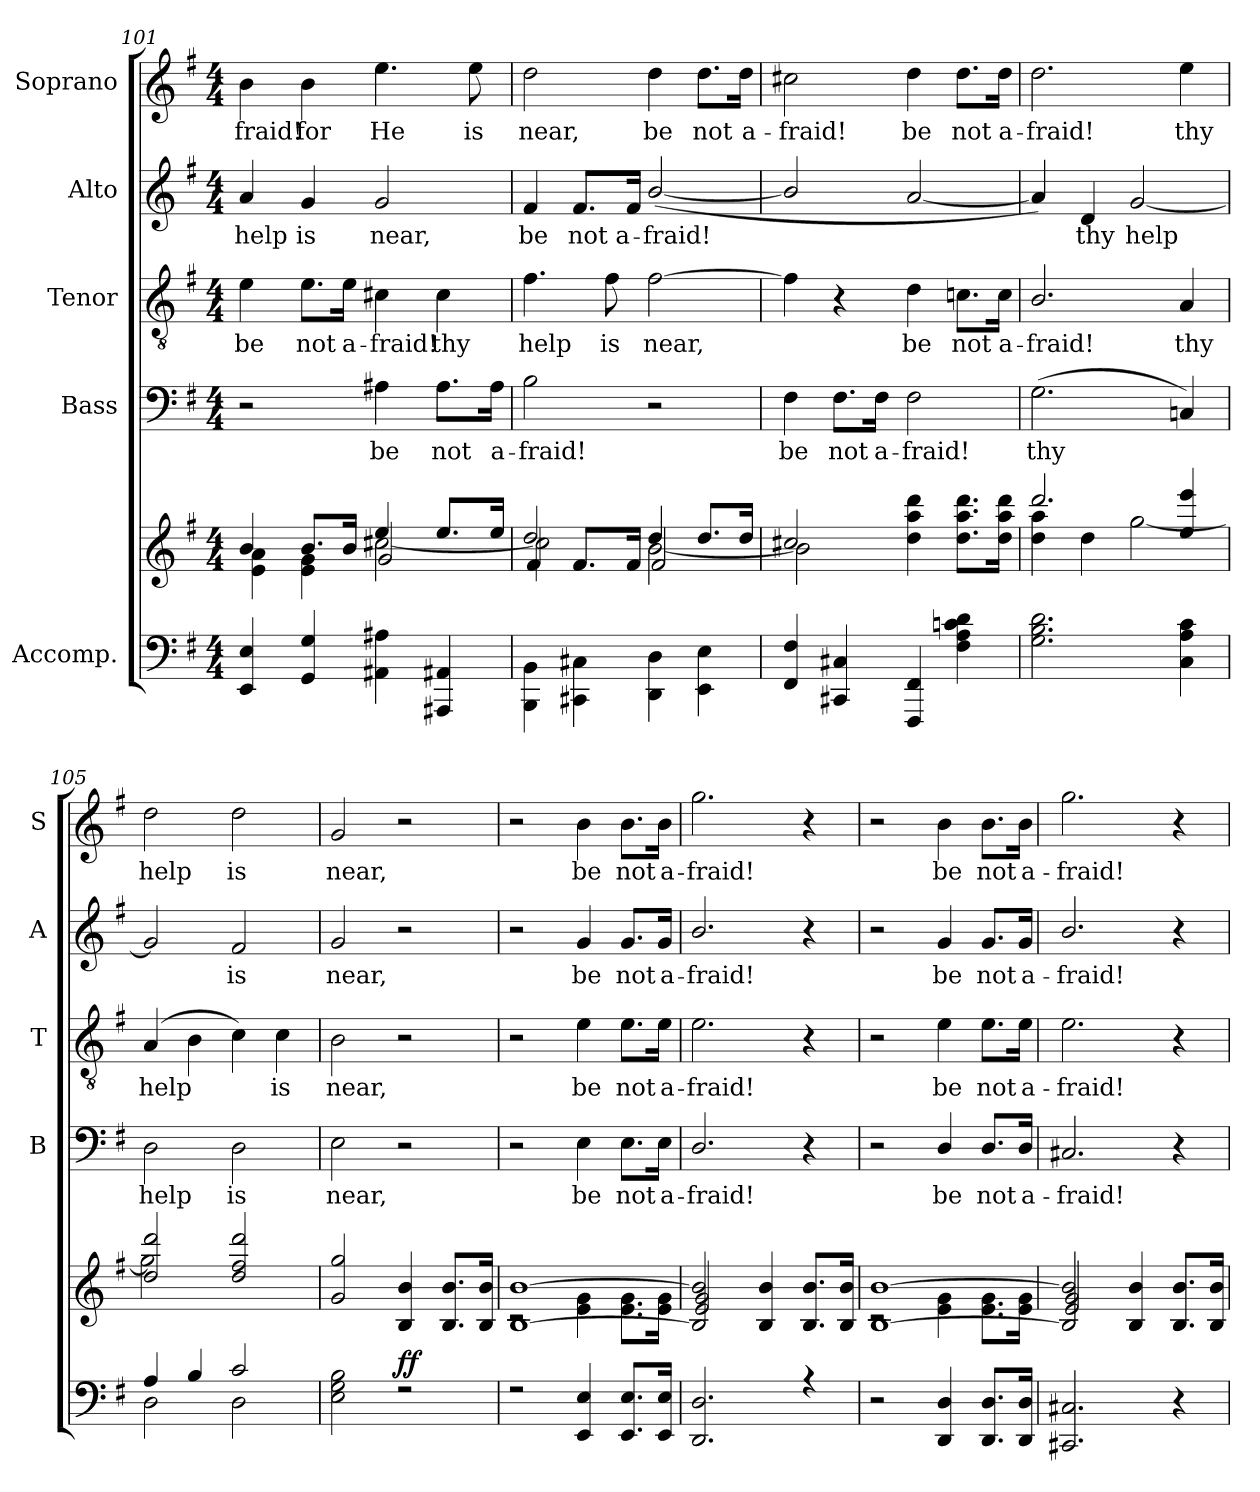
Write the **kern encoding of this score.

**kern	**kern	**dynam	**kern	**text	**kern	**text	**kern	**text	**kern	**text
*part5	*part5	*part5	*part4	*part4	*part3	*part3	*part2	*part2	*part1	*part1
*staff6	*staff5	*staff5/6	*staff4	*staff4	*staff3	*staff3	*staff2	*staff2	*staff1	*staff1
*I"Accomp.	*	*	*I"Bass	*	*I"Tenor	*	*I"Alto	*	*I"Soprano	*
*	*	*	*I'B	*	*I'T	*	*I'A	*	*I'S	*
*clefF4	*clefG2	*	*clefF4	*	*clefGv2	*	*clefG2	*	*clefG2	*
*k[f#]	*k[f#]	*	*k[f#]	*	*k[f#]	*	*k[f#]	*	*k[f#]	*
*G:	*G:	*	*G:	*	*G:	*	*G:	*	*G:	*
*M4/4	*M4/4	*	*M4/4	*	*M4/4	*	*M4/4	*	*M4/4	*
=101	=101	=101	=101	=101	=101	=101	=101	=101	=101	=101
*^	*^	*	*	*	*	*	*	*	*	*
*	*	*	*^	*	*	*	*	*	*	*	*	*
!	!	!	!	!	!	!	!	!	!LO:LY:b	!	!LO:LY:b	!	!LO:LY:b
4EE/ 4E/	2ryy	4b/	4e\ 4a\	2ryy	.	2r	.	4e\	be	4a/	help	4b\	-fraid!
!	!	!	!	!	!	!	!	!	!LO:LY:b	!	!LO:LY:b	!	!LO:LY:b
4GG/ 4G/	.	8.b/L	4e\ 4g\	.	.	.	.	8.e\L	not	4g/	is	4b\	for
!	!	!	!	!	!	!	!	!	!LO:LY:b	!	!	!	!
.	.	16b/Jk	.	.	.	.	.	16e\Jk	a-	.	.	.	.
!	!	!	!	!	!	!	!LO:LY:b	!	!LO:LY:b	!	!LO:LY:b	!	!LO:LY:b
2ryy	4AA#X\ 4A#X\	4ee/	[<2cc#X\	2g/	.	4A#X\	be	4c#X\	-fraid!	2g/	near,	4.ee\	He
!	!	!	!	!	!	!	!LO:LY:b	!	!LO:LY:b	!	!	!	!
.	4AAA#X/ 4AA#X/	8.ee/L	.	.	.	8.A#\L	not	4c#\	thy	.	.	.	.
!	!	!	!	!	!	!	!	!	!	!	!	!	!LO:LY:b
.	.	.	.	.	.	.	.	.	.	.	.	8ee\	is
!	!	!	!	!	!	!	!LO:LY:b	!	!	!	!	!	!
.	.	16ee/Jk	.	.	.	16A#\Jk	a-	.	.	.	.	.	.
*v	*v	*	*	*	*	*	*	*	*	*	*	*	*
!!LO:PB:g=z
=102	=102	=102	=102	=102	=102	=102	=102	=102	=102	=102	=102	=102
!	!	!	!	!	!	!LO:LY:b	!	!LO:LY:b	!	!LO:LY:b	!	!LO:LY:b
4BBB\ 4BB\	2dd/	2cc#\]	4f#/	.	2B\	-fraid!	4.f#\	help	4f#/	be	2dd\	near,
!	!	!	!	!	!	!	!	!	!	!LO:LY:b	!	!
4CC#X\ 4C#X\	.	.	8.f#/L	.	.	.	.	.	8.f#/L	not	.	.
!	!	!	!	!	!	!	!	!LO:LY:b	!	!	!	!
.	.	.	.	.	.	.	8f#\	is	.	.	.	.
!	!	!	!	!	!	!	!	!	!	!LO:LY:b	!	!
.	.	.	16f#/Jk	.	.	.	.	.	16f#/Jk	a-	.	.
!	!	!	!	!	!	!	!	!LO:LY:b	!	!LO:LY:b	!	!LO:LY:b
4DD\ 4D\	4dd/	[<2b\	2f#/	.	2r	.	[2f#\	near,	(<[2b/	-fraid!	4dd\	be
!	!	!	!	!	!	!	!	!	!	!	!	!LO:LY:b
4EE\ 4E\	8.dd/L	.	.	.	.	.	.	.	.	.	8.dd\L	not
!	!	!	!	!	!	!	!	!	!	!	!	!LO:LY:b
.	16dd/Jk	.	.	.	.	.	.	.	.	.	16dd\Jk	a-
*	*	*v	*v	*	*	*	*	*	*	*	*	*
=103	=103	=103	=103	=103	=103	=103	=103	=103	=103	=103	=103
*^	*	*	*	*	*	*	*	*	*	*	*
!	!	!	!	!	!	!LO:LY:b	!	!	!	!	!	!LO:LY:b
4FF#/ 4F#/	1ryy	2cc#X/	2b\]	.	4F#\	be	4f#\]	.	2b/]	.	2cc#X\	-fraid!
!	!	!	!	!	!	!LO:LY:b	!	!	!	!	!	!
4CC#X/ 4C#X/	.	.	.	.	8.F#\L	not	4r	.	.	.	.	.
!	!	!	!	!	!	!LO:LY:b	!	!	!	!	!	!
.	.	.	.	.	16F#\Jk	a-	.	.	.	.	.	.
!	!	!	!	!	!	!LO:LY:b	!	!LO:LY:b	!	!	!	!LO:LY:b
4FFF#/ 4FF#/	.	2ryy	4dd\ 4aa\ 4ddd\	.	2F#\	-fraid!	4d\	be	[2a/	.	4dd\	be
!	!	!	!	!	!	!	!	!LO:LY:b	!	!	!	!LO:LY:b
4F#\ 4A\ 4cn\ 4d\	.	.	8.dd\ 8.aa\ 8.ddd\L	.	.	.	8.cni\L	not	.	.	8.dd\L	not
!	!	!	!	!	!	!	!	!LO:LY:b	!	!	!	!LO:LY:b
.	.	.	16dd\ 16aa\ 16ddd\Jk	.	.	.	16c\Jk	a-	.	.	16dd\Jk	a-
=104	=104	=104	=104	=104	=104	=104	=104	=104	=104	=104	=104	=104
!	!	!	!	!	!	!LO:LY:b	!	!LO:LY:b	!	!	!	!LO:LY:b
2.G\ 2.B\ 2.d\	1ryy	2.ddd/	4dd\ 4aa\	.	(<2.G\	thy	2.B/	-fraid!	4a/])	.	2.dd\	-fraid!
!	!	!	!	!	!	!	!	!	!	!LO:LY:b	!	!
.	.	.	4dd\	.	.	.	.	.	4d/	thy	.	.
!	!	!	!	!	!	!	!	!	!	!LO:LY:b	!	!
.	.	.	[<2gg\	.	.	.	.	.	[2g/	help	.	.
!	!	!	!	!	!	!	!	!LO:LY:b	!	!	!	!LO:LY:b
4C\ 4A\ 4c\	.	4ee/ 4eee/	.	.	4Cni/)	.	4A/	thy	.	.	4ee\	thy
=105	=105	=105	=105	=105	=105	=105	=105	=105	=105	=105	=105	=105
!	!	!	!	!	!	!LO:LY:b	!	!LO:LY:b	!	!	!	!LO:LY:b
4A/	2D\	2dd/ 2ddd/	2gg\]	.	2D\	help	(>4A/	help	2g/]	.	2dd\	help
4B/	.	.	.	.	.	.	4B\	.	.	.	.	.
!	!	!	!	!	!	!LO:LY:b	!	!	!	!LO:LY:b	!	!LO:LY:b
2c/	2D\	2dd/ 2ff#/ 2ddd/	2ryy	.	2D\	is	4c\)	.	2f#/	is	2dd\	is
!	!	!	!	!	!	!	!	!LO:LY:b	!	!	!	!
.	.	.	.	.	.	.	4c\	is	.	.	.	.
=106	=106	=106	=106	=106	=106	=106	=106	=106	=106	=106	=106	=106
!	!	!	!	!	!	!LO:LY:b	!	!LO:LY:b	!	!LO:LY:b	!	!LO:LY:b
2E\ 2G\ 2B\	1ryy	2g/ 2gg/	1ryy	.	2E\	near,	2B\	near,	2g/	near,	2g/	near,
!	!	!	!	!LO:DY:b	!	!	!	!	!	!	!	!
2r	.	4B/ 4b/	.	ff	2r	.	2r	.	2r	.	2r	.
.	.	8.B/ 8.b/L	.	.	.	.	.	.	.	.	.	.
.	.	16B/ 16b/Jk	.	.	.	.	.	.	.	.	.	.
=107	=107	=107	=107	=107	=107	=107	=107	=107	=107	=107	=107	=107
2r	1ryy	[>1B [>1b	2rc	.	2r	.	2r	.	2r	.	2r	.
!	!	!	!	!	!	!LO:LY:b	!	!LO:LY:b	!	!LO:LY:b	!	!LO:LY:b
4EE/ 4E/	.	.	4e\ 4g\	.	4E\	be	4e\	be	4g/	be	4b\	be
!	!	!	!	!	!	!LO:LY:b	!	!LO:LY:b	!	!LO:LY:b	!	!LO:LY:b
8.EE/ 8.E/L	.	.	8.e\ 8.g\L	.	8.E\L	not	8.e\L	not	8.g/L	not	8.b\L	not
!	!	!	!	!	!	!LO:LY:b	!	!LO:LY:b	!	!LO:LY:b	!	!LO:LY:b
16EE/ 16E/Jk	.	.	16e\ 16g\Jk	.	16E\Jk	a-	16e\Jk	a-	16g/Jk	a-	16b\Jk	a-
=108	=108	=108	=108	=108	=108	=108	=108	=108	=108	=108	=108	=108
!	!	!	!	!	!	!LO:LY:b	!	!LO:LY:b	!	!LO:LY:b	!	!LO:LY:b
2.DD/ 2.D/	1ryy	2B/] 2b/]	2e/ 2g/	.	2.D/	-fraid!	2.e\	-fraid!	2.b/	-fraid!	2.gg\	-fraid!
.	.	4B/ 4b/	2ryy	.	.	.	.	.	.	.	.	.
4r	.	8.B/ 8.b/L	.	.	4r	.	4r	.	4r	.	4r	.
.	.	16B/ 16b/Jk	.	.	.	.	.	.	.	.	.	.
*v	*v	*	*	*	*	*	*	*	*	*	*	*
!!LO:LB:g=z
=109	=109	=109	=109	=109	=109	=109	=109	=109	=109	=109	=109
2r	[>1B [>1b	2rc	.	2r	.	2r	.	2r	.	2r	.
!	!	!	!	!	!LO:LY:b	!	!LO:LY:b	!	!LO:LY:b	!	!LO:LY:b
4DD/ 4D/	.	4e\ 4g\	.	4D/	be	4e\	be	4g/	be	4b\	be
!	!	!	!	!	!LO:LY:b	!	!LO:LY:b	!	!LO:LY:b	!	!LO:LY:b
8.DD/ 8.D/L	.	8.e\ 8.g\L	.	8.D/L	not	8.e\L	not	8.g/L	not	8.b\L	not
!	!	!	!	!	!LO:LY:b	!	!LO:LY:b	!	!LO:LY:b	!	!LO:LY:b
16DD/ 16D/Jk	.	16e\ 16g\Jk	.	16D/Jk	a-	16e\Jk	a-	16g/Jk	a-	16b\Jk	a-
=110	=110	=110	=110	=110	=110	=110	=110	=110	=110	=110	=110
!	!	!	!	!	!LO:LY:b	!	!LO:LY:b	!	!LO:LY:b	!	!LO:LY:b
2.CC#X/ 2.C#X/	2B/] 2b/]	2e/ 2g/	.	2.C#X/	-fraid!	2.e\	-fraid!	2.b/	-fraid!	2.gg\	-fraid!
.	4B/ 4b/	2ryy	.	.	.	.	.	.	.	.	.
4r	8.B/ 8.b/L	.	.	4r	.	4r	.	4r	.	4r	.
.	16B/ 16b/Jk	.	.	.	.	.	.	.	.	.	.
*	*v	*v	*	*	*	*	*	*	*	*	*
=	=	=	=	=	=	=	=	=	=	=
*-	*-	*-	*-	*-	*-	*-	*-	*-	*-	*-
